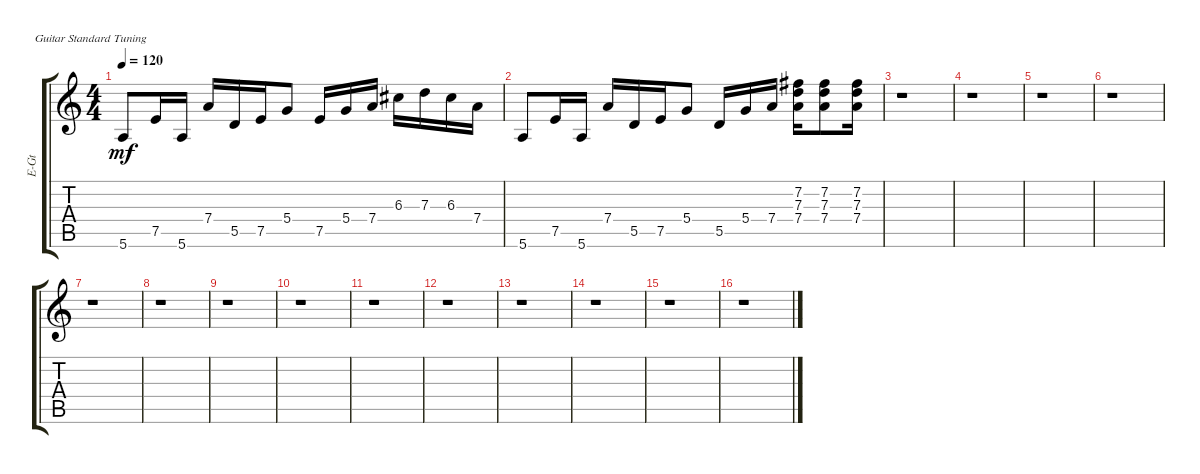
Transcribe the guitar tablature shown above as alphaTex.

\defaultSystemsLayout 4
\bracketExtendMode groupsimilarinstruments
\otherSystemsTrackNameOrientation horizontal
\track ("Electric Guitar" "E-Gt") {instrument distortionguitar}
\staff {score tabs}
\tuning (E4 B3 G3 D3 A2 E2)
\ts (4 4)
\tempo 120
\clef g2
\ks c
5.6.8{dy mf beam Up} 7.5.16{beam Up} 5.6.16{beam Up} 7.4.16{beam Up} 5.5.16{beam Up} 7.5.16{beam Up} 5.4.8{beam Up} 7.5.16{beam Up} 5.4.16{beam Up} 7.4.16{beam Up} 6.3{acc #}.16{beam Down} 7.3.16{beam Down} 6.3{acc #}.16{beam Down} 7.4.16{beam Down} |
5.6.8{beam Up} 7.5.16{beam Up} 5.6.16{beam Up} 7.4.16{beam Up} 5.5.16{beam Up} 7.5.16{beam Up} 5.4.8{beam Up} 5.5.16{beam Up} 5.4.16{beam Up} 7.4.16{beam Up} (7.3 7.4 7.2{acc #}).16{beam Down} (7.4 7.2{acc #} 7.3).8{beam Down} (7.4 7.3 7.2{acc #}).16{beam Down} |
\scale
0.333333 r.1{beam Down} |
\scale
0.333333 r.1{beam Down} |
\scale
0.333333 r.1{beam Down} |
\scale
0.333333 r.1{beam Down} |
\scale
0.333333 r.1{beam Down} |
r.1{beam Down} |
r.1{beam Down} |
r.1{beam Down} |
r.1{beam Down} |
r.1{beam Down} |
r.1{beam Down} |
r.1{beam Down} |
r.1{beam Down} |
r.1{beam Down}
